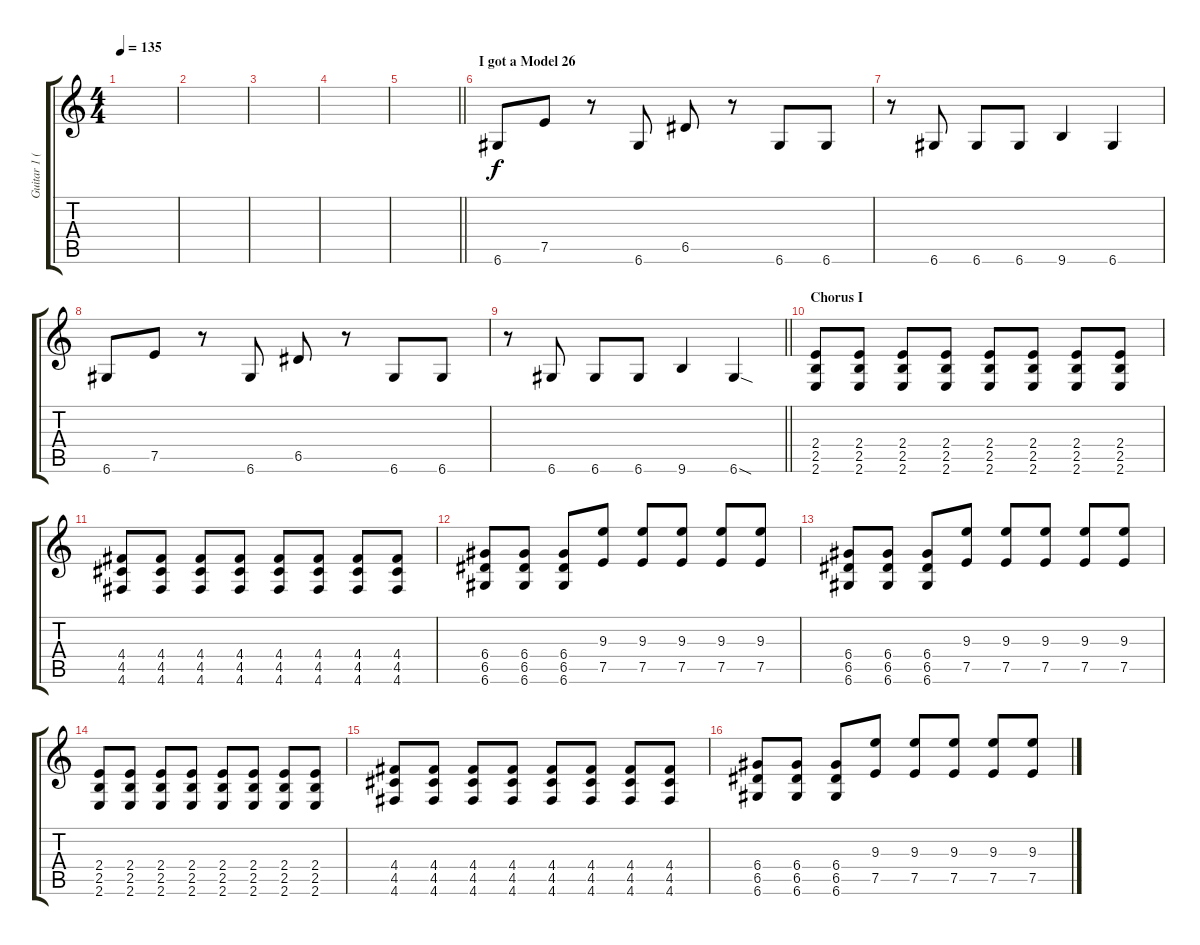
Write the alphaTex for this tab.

\track ("Guitar 1 (Benji Madden)" "Guitar 1 (") {instrument overdrivenguitar}
\staff {score tabs}
\tuning (E4 B3 G3 D3 A2 D2) {hide}
\ts (4 4)
\tempo 135
\clef g2
\ks c
|
|
|
|
\barLineRight lightlight
|
\section ("" "I got a Model 26")
6.6.8 7.5.8 r.8 6.6.8 6.5.8 r.8 6.6.8 6.6.8 |
r.8 6.6.8 6.6.8 6.6.8 9.6.4 6.6.4 |
6.6.8 7.5.8 r.8 6.6.8 6.5.8 r.8 6.6.8 6.6.8 |
\barLineRight lightlight
r.8 6.6.8 6.6.8 6.6.8 9.6.4 6.6{sod}.4 |
\section ("" "Chorus I")
(2.4 2.5 2.6).8 (2.4 2.5 2.6).8 (2.4 2.5 2.6).8 (2.4 2.5 2.6).8 (2.4 2.5 2.6).8 (2.4 2.5 2.6).8 (2.4 2.5 2.6).8 (2.4 2.5 2.6).8 |
(4.4 4.5 4.6).8 (4.4 4.5 4.6).8 (4.4 4.5 4.6).8 (4.4 4.5 4.6).8 (4.4 4.5 4.6).8 (4.4 4.5 4.6).8 (4.4 4.5 4.6).8 (4.4 4.5 4.6).8 |
(6.4 6.5 6.6).8 (6.4 6.5 6.6).8 (6.4 6.5 6.6).8 (9.3 7.5).8 (9.3 7.5).8 (9.3 7.5).8 (9.3 7.5).8 (9.3 7.5).8 |
(6.4 6.5 6.6).8 (6.4 6.5 6.6).8 (6.4 6.5 6.6).8 (9.3 7.5).8 (9.3 7.5).8 (9.3 7.5).8 (9.3 7.5).8 (9.3 7.5).8 |
(2.4 2.5 2.6).8 (2.4 2.5 2.6).8 (2.4 2.5 2.6).8 (2.4 2.5 2.6).8 (2.4 2.5 2.6).8 (2.4 2.5 2.6).8 (2.4 2.5 2.6).8 (2.4 2.5 2.6).8 |
(4.4 4.5 4.6).8 (4.4 4.5 4.6).8 (4.4 4.5 4.6).8 (4.4 4.5 4.6).8 (4.4 4.5 4.6).8 (4.4 4.5 4.6).8 (4.4 4.5 4.6).8 (4.4 4.5 4.6).8 |
(6.4 6.5 6.6).8 (6.4 6.5 6.6).8 (6.4 6.5 6.6).8 (9.3 7.5).8 (9.3 7.5).8 (9.3 7.5).8 (9.3 7.5).8 (9.3 7.5).8
